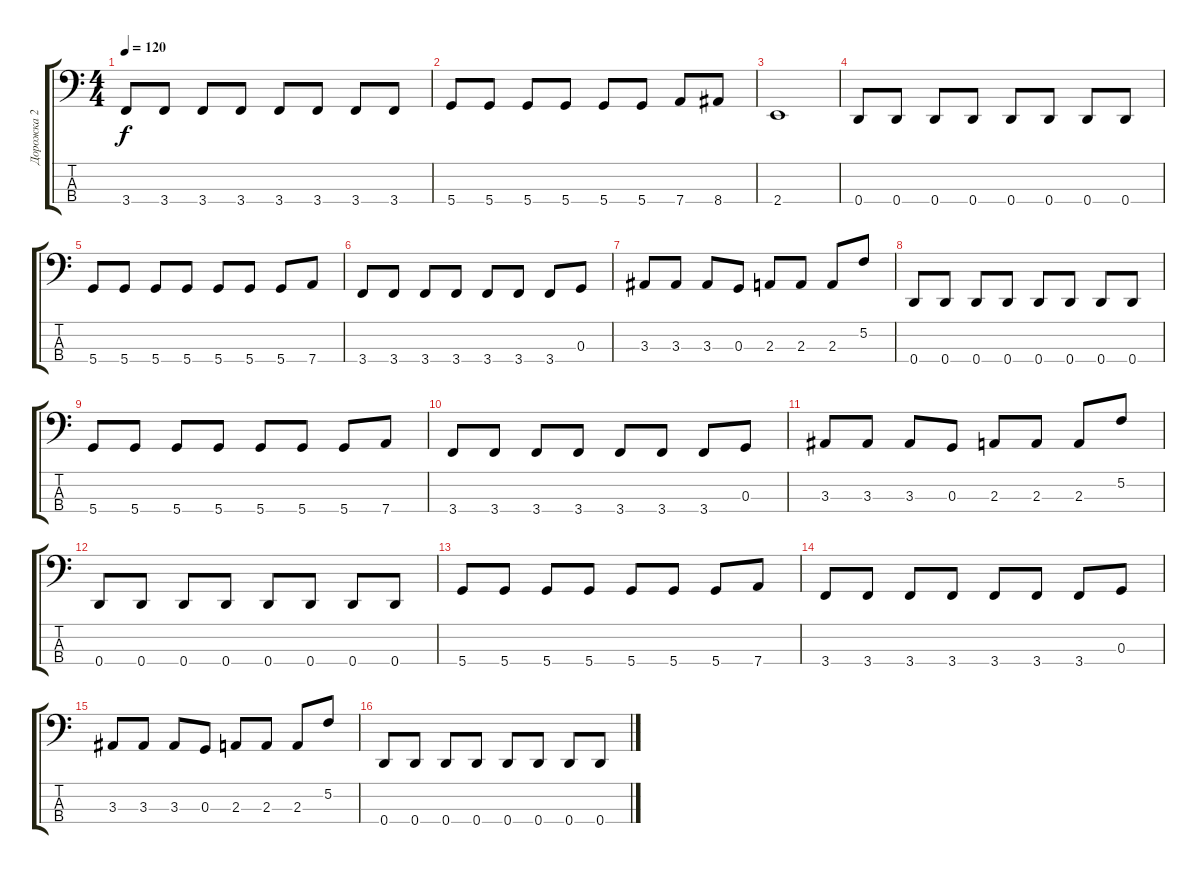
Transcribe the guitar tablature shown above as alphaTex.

\track ("Дорожка 2" "Дорожка 2") {instrument electricbassfinger}
\staff {score tabs}
\tuning (F2 C2 G1 D1) {hide}
\ts (4 4)
\tempo 120
\clef f4
\ks c
3.4.8{dy f} 3.4.8 3.4.8 3.4.8 3.4.8 3.4.8 3.4.8 3.4.8 |
5.4.8 5.4.8 5.4.8 5.4.8 5.4.8 5.4.8 7.4.8 8.4.8 |
2.4.1 |
0.4.8 0.4.8 0.4.8 0.4.8 0.4.8 0.4.8 0.4.8 0.4.8 |
5.4.8 5.4.8 5.4.8 5.4.8 5.4.8 5.4.8 5.4.8 7.4.8 |
3.4.8 3.4.8 3.4.8 3.4.8 3.4.8 3.4.8 3.4.8 0.3.8 |
3.3.8 3.3.8 3.3.8 0.3.8 2.3.8 2.3.8 2.3.8 5.2.8 |
0.4.8 0.4.8 0.4.8 0.4.8 0.4.8 0.4.8 0.4.8 0.4.8 |
5.4.8 5.4.8 5.4.8 5.4.8 5.4.8 5.4.8 5.4.8 7.4.8 |
3.4.8 3.4.8 3.4.8 3.4.8 3.4.8 3.4.8 3.4.8 0.3.8 |
3.3.8 3.3.8 3.3.8 0.3.8 2.3.8 2.3.8 2.3.8 5.2.8 |
0.4.8 0.4.8 0.4.8 0.4.8 0.4.8 0.4.8 0.4.8 0.4.8 |
5.4.8 5.4.8 5.4.8 5.4.8 5.4.8 5.4.8 5.4.8 7.4.8 |
3.4.8 3.4.8 3.4.8 3.4.8 3.4.8 3.4.8 3.4.8 0.3.8 |
3.3.8 3.3.8 3.3.8 0.3.8 2.3.8 2.3.8 2.3.8 5.2.8 |
0.4.8 0.4.8 0.4.8 0.4.8 0.4.8 0.4.8 0.4.8 0.4.8
